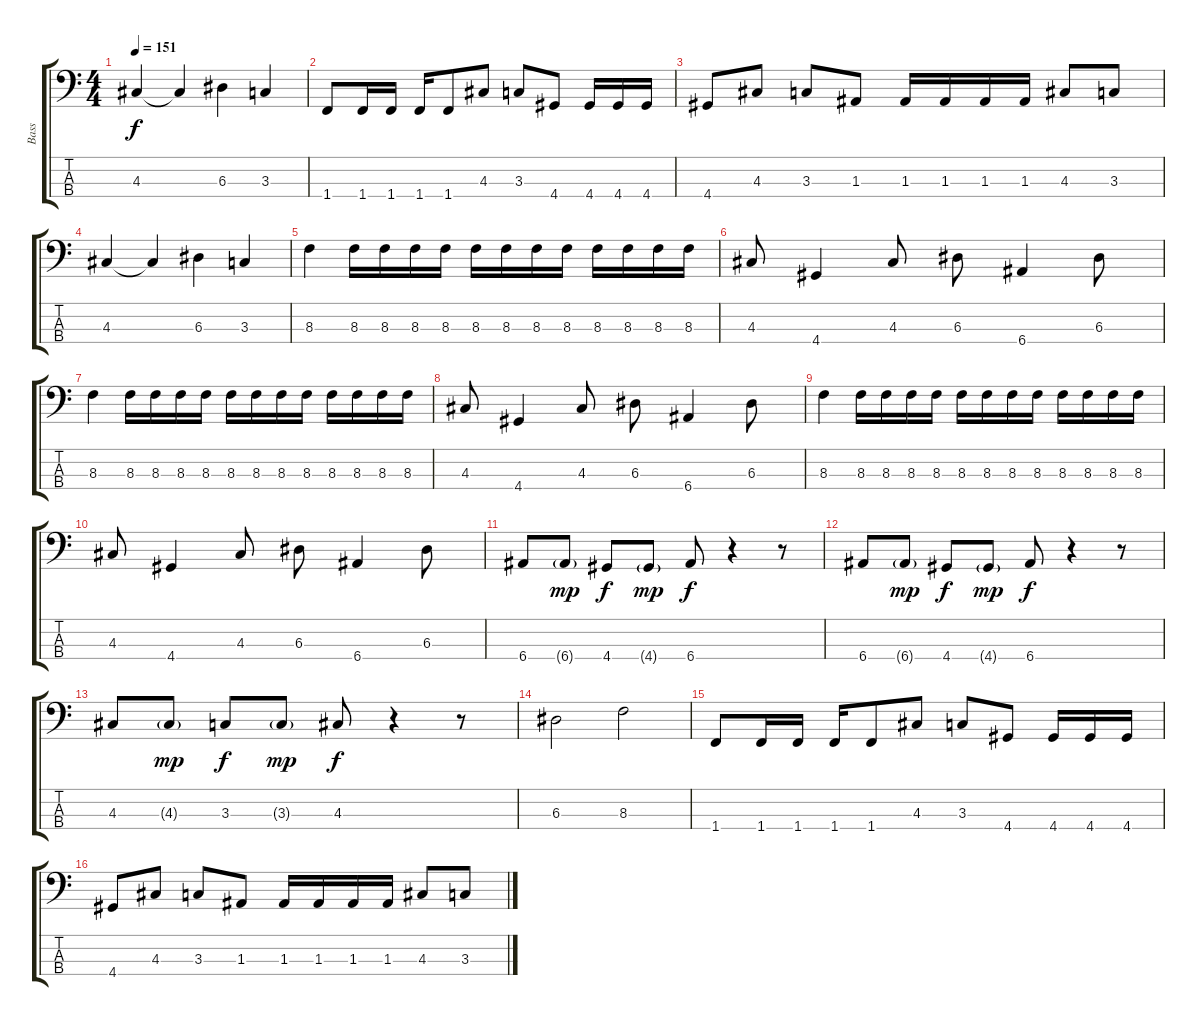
\track ("Bass" "Bass") {instrument electricbasspick}
\staff {score tabs}
\tuning (G2 D2 A1 E1) {hide}
\ts (4 4)
\tempo 151
\clef f4
\ks c
4.3.4{dy f} 4.3{t}.4 6.3.4 3.3.4 |
1.4.8 1.4.16 1.4.16 1.4.16 1.4.8 4.3.8 3.3.8 4.4.8 4.4.16 4.4.16 4.4.16 |
4.4.8 4.3.8 3.3.8 1.3.8 1.3.16 1.3.16 1.3.16 1.3.16 4.3.8 3.3.8 |
4.3.4 4.3{t}.4 6.3.4 3.3.4 |
8.3.4 8.3.16 8.3.16 8.3.16 8.3.16 8.3.16 8.3.16 8.3.16 8.3.16 8.3.16 8.3.16 8.3.16 8.3.16 |
4.3.8 4.4.4 4.3.8 6.3.8 6.4.4 6.3.8 |
8.3.4 8.3.16 8.3.16 8.3.16 8.3.16 8.3.16 8.3.16 8.3.16 8.3.16 8.3.16 8.3.16 8.3.16 8.3.16 |
4.3.8 4.4.4 4.3.8 6.3.8 6.4.4 6.3.8 |
8.3.4 8.3.16 8.3.16 8.3.16 8.3.16 8.3.16 8.3.16 8.3.16 8.3.16 8.3.16 8.3.16 8.3.16 8.3.16 |
4.3.8 4.4.4 4.3.8 6.3.8 6.4.4 6.3.8 |
6.4.8 6.4{g}.8{dy mp} 4.4.8{dy f} 4.4{g}.8{dy mp} 6.4.8{dy f} r.4 r.8 |
6.4.8 6.4{g}.8{dy mp} 4.4.8{dy f} 4.4{g}.8{dy mp} 6.4.8{dy f} r.4 r.8 |
4.3.8 4.3{g}.8{dy mp} 3.3.8{dy f} 3.3{g}.8{dy mp} 4.3.8{dy f} r.4 r.8 |
6.3.2 8.3.2 |
1.4.8 1.4.16 1.4.16 1.4.16 1.4.8 4.3.8 3.3.8 4.4.8 4.4.16 4.4.16 4.4.16 |
4.4.8 4.3.8 3.3.8 1.3.8 1.3.16 1.3.16 1.3.16 1.3.16 4.3.8 3.3.8
